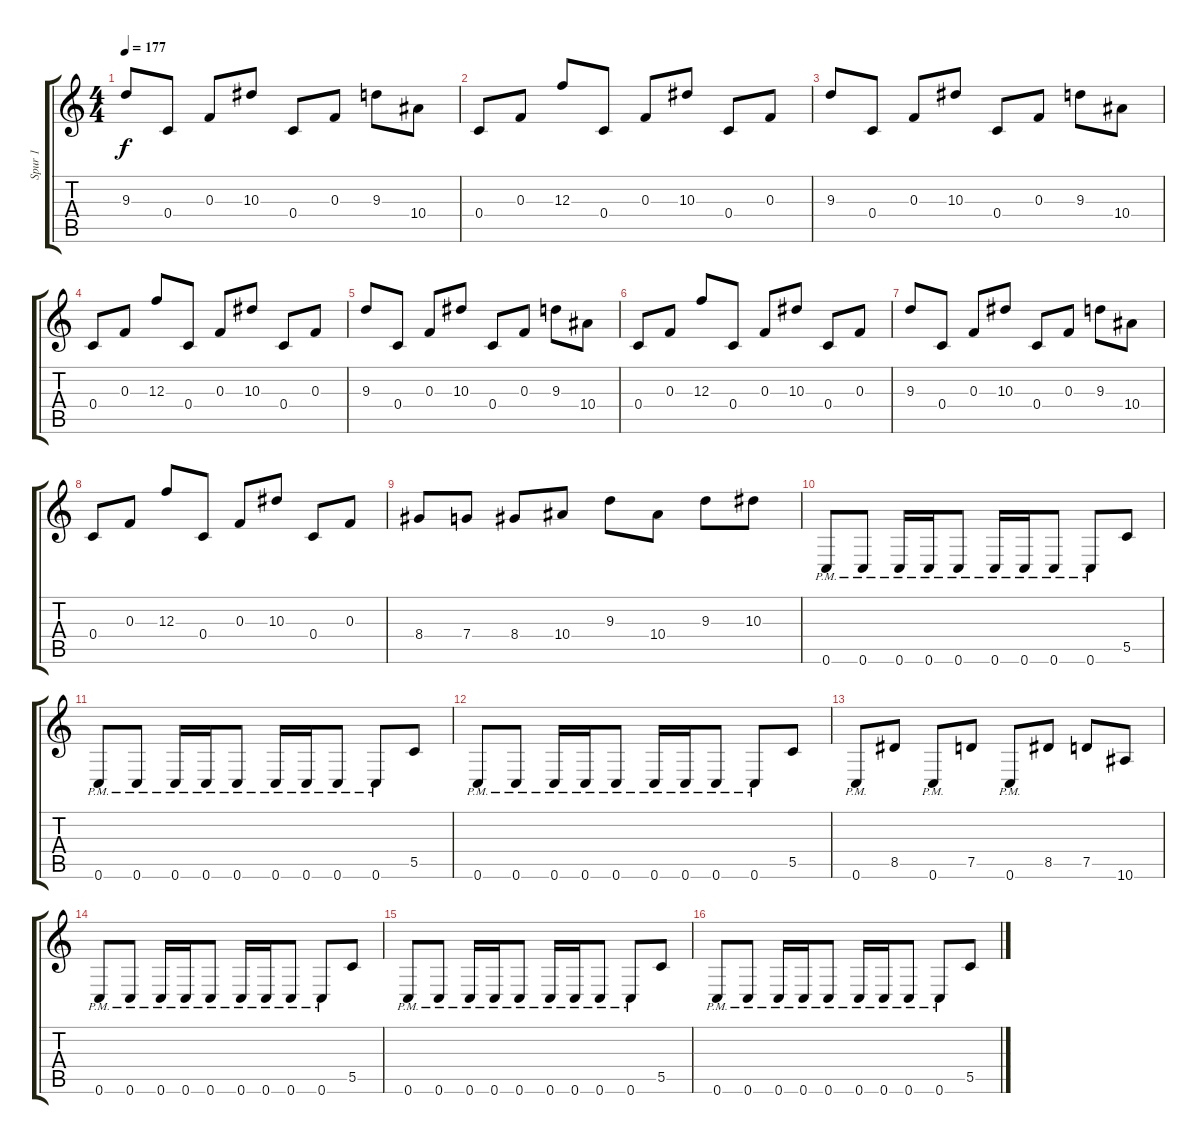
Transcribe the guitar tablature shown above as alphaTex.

\track ("Spur 1" "Spur 1") {instrument distortionguitar}
\staff {score tabs}
\tuning (D4 A3 F3 C3 G2 C2) {hide}
\ts (4 4)
\tempo 177
\clef g2
\ks c
9.3.8{dy f} 0.4.8 0.3.8 10.3.8 0.4.8 0.3.8 9.3.8 10.4.8 |
0.4.8 0.3.8 12.3.8 0.4.8 0.3.8 10.3.8 0.4.8 0.3.8 |
9.3.8 0.4.8 0.3.8 10.3.8 0.4.8 0.3.8 9.3.8 10.4.8 |
0.4.8 0.3.8 12.3.8 0.4.8 0.3.8 10.3.8 0.4.8 0.3.8 |
9.3.8 0.4.8 0.3.8 10.3.8 0.4.8 0.3.8 9.3.8 10.4.8 |
0.4.8 0.3.8 12.3.8 0.4.8 0.3.8 10.3.8 0.4.8 0.3.8 |
9.3.8 0.4.8 0.3.8 10.3.8 0.4.8 0.3.8 9.3.8 10.4.8 |
0.4.8 0.3.8 12.3.8 0.4.8 0.3.8 10.3.8 0.4.8 0.3.8 |
8.4.8 7.4.8 8.4.8 10.4.8 9.3.8 10.4.8 9.3.8 10.3.8 |
0.6{pm}.8 0.6{pm}.8 0.6{pm}.16 0.6{pm}.16 0.6{pm}.8 0.6{pm}.16 0.6{pm}.16 0.6{pm}.8 0.6{pm}.8 5.5.8 |
0.6{pm}.8 0.6{pm}.8 0.6{pm}.16 0.6{pm}.16 0.6{pm}.8 0.6{pm}.16 0.6{pm}.16 0.6{pm}.8 0.6{pm}.8 5.5.8 |
0.6{pm}.8 0.6{pm}.8 0.6{pm}.16 0.6{pm}.16 0.6{pm}.8 0.6{pm}.16 0.6{pm}.16 0.6{pm}.8 0.6{pm}.8 5.5.8 |
0.6{pm}.8 8.5.8 0.6{pm}.8 7.5.8 0.6{pm}.8 8.5.8 7.5.8 10.6.8 |
0.6{pm}.8 0.6{pm}.8 0.6{pm}.16 0.6{pm}.16 0.6{pm}.8 0.6{pm}.16 0.6{pm}.16 0.6{pm}.8 0.6{pm}.8 5.5.8 |
0.6{pm}.8 0.6{pm}.8 0.6{pm}.16 0.6{pm}.16 0.6{pm}.8 0.6{pm}.16 0.6{pm}.16 0.6{pm}.8 0.6{pm}.8 5.5.8 |
0.6{pm}.8 0.6{pm}.8 0.6{pm}.16 0.6{pm}.16 0.6{pm}.8 0.6{pm}.16 0.6{pm}.16 0.6{pm}.8 0.6{pm}.8 5.5.8
